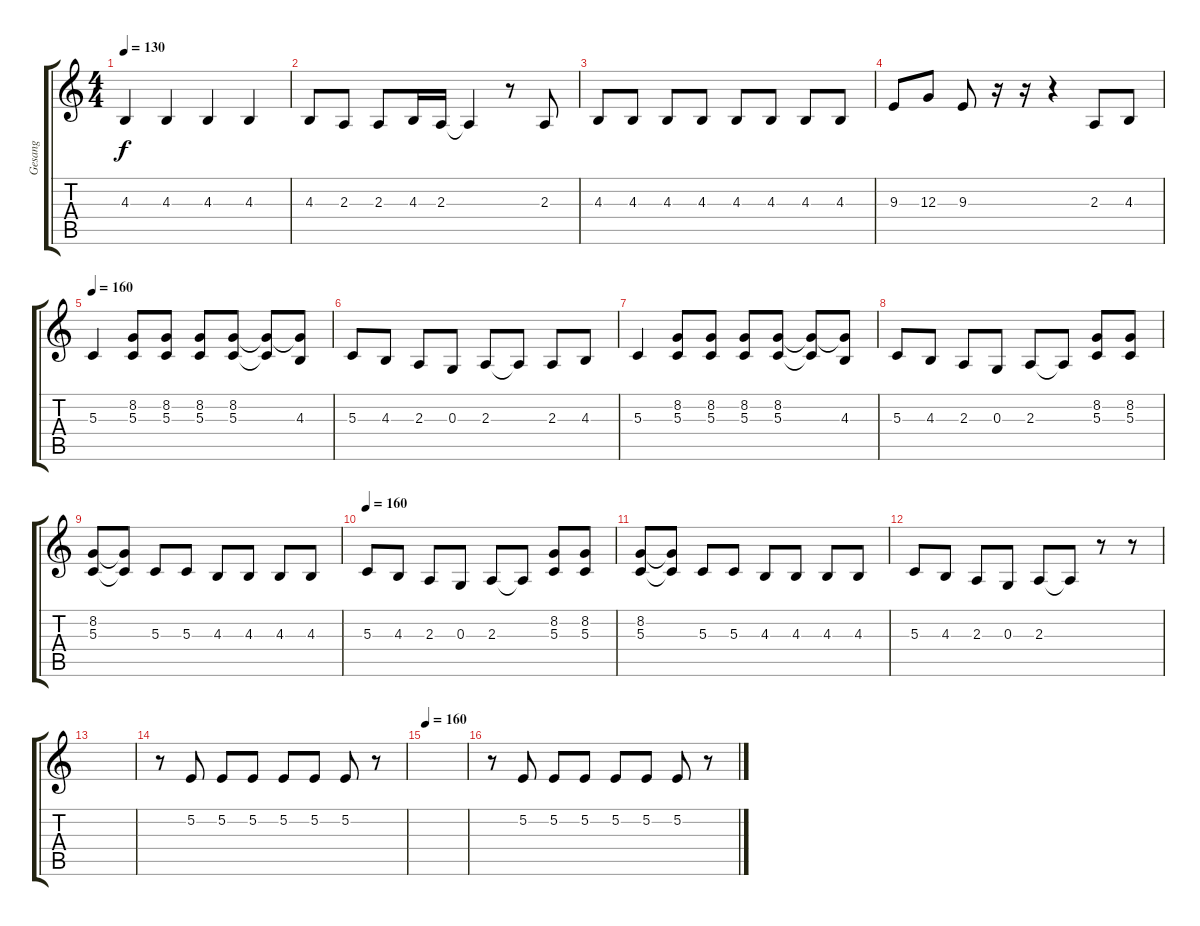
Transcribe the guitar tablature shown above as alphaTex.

\track ("Gesang" "Gesang") {instrument lead1square}
\staff {score tabs}
\tuning (E4 B3 G3 D3 A2 E2) {hide}
\ts (4 4)
\tempo 130
\clef g2
\ks c
4.3.4{dy f} 4.3.4 4.3.4 4.3.4 |
4.3.8 2.3.8 2.3.8 4.3.16 2.3.16 2.3{t}.4 r.8 2.3.8 |
4.3.8 4.3.8 4.3.8 4.3.8 4.3.8 4.3.8 4.3.8 4.3.8 |
9.3.8 12.3.8 9.3.8 r.16 r.16 r.4 2.3.8 4.3.8 |
\tempo 160
5.3.4 (8.2 5.3).8 (8.2 5.3).8 (8.2 5.3).8 (8.2 5.3).8 (8.2{t} 5.3{t}).8 (8.2{t} 4.3).8 |
5.3.8 4.3.8 2.3.8 0.3.8 2.3.8 2.3{t}.8 2.3.8 4.3.8 |
5.3.4 (8.2 5.3).8 (8.2 5.3).8 (8.2 5.3).8 (8.2 5.3).8 (8.2{t} 5.3{t}).8 (8.2{t} 4.3).8 |
5.3.8 4.3.8 2.3.8 0.3.8 2.3.8 2.3{t}.8 (8.2 5.3).8 (8.2 5.3).8 |
(8.2 5.3).8 (8.2{t} 5.3{t}).8 5.3.8 5.3.8 4.3.8 4.3.8 4.3.8 4.3.8 |
\tempo 160
5.3.8 4.3.8 2.3.8 0.3.8 2.3.8 2.3{t}.8 (8.2 5.3).8 (8.2 5.3).8 |
(8.2 5.3).8 (8.2{t} 5.3{t}).8 5.3.8 5.3.8 4.3.8 4.3.8 4.3.8 4.3.8 |
5.3.8 4.3.8 2.3.8 0.3.8 2.3.8 2.3{t}.8 r.8 r.8 |
|
r.8 5.2.8 5.2.8 5.2.8 5.2.8 5.2.8 5.2.8 r.8 |
\tempo 160
|
r.8 5.2.8 5.2.8 5.2.8 5.2.8 5.2.8 5.2.8 r.8
